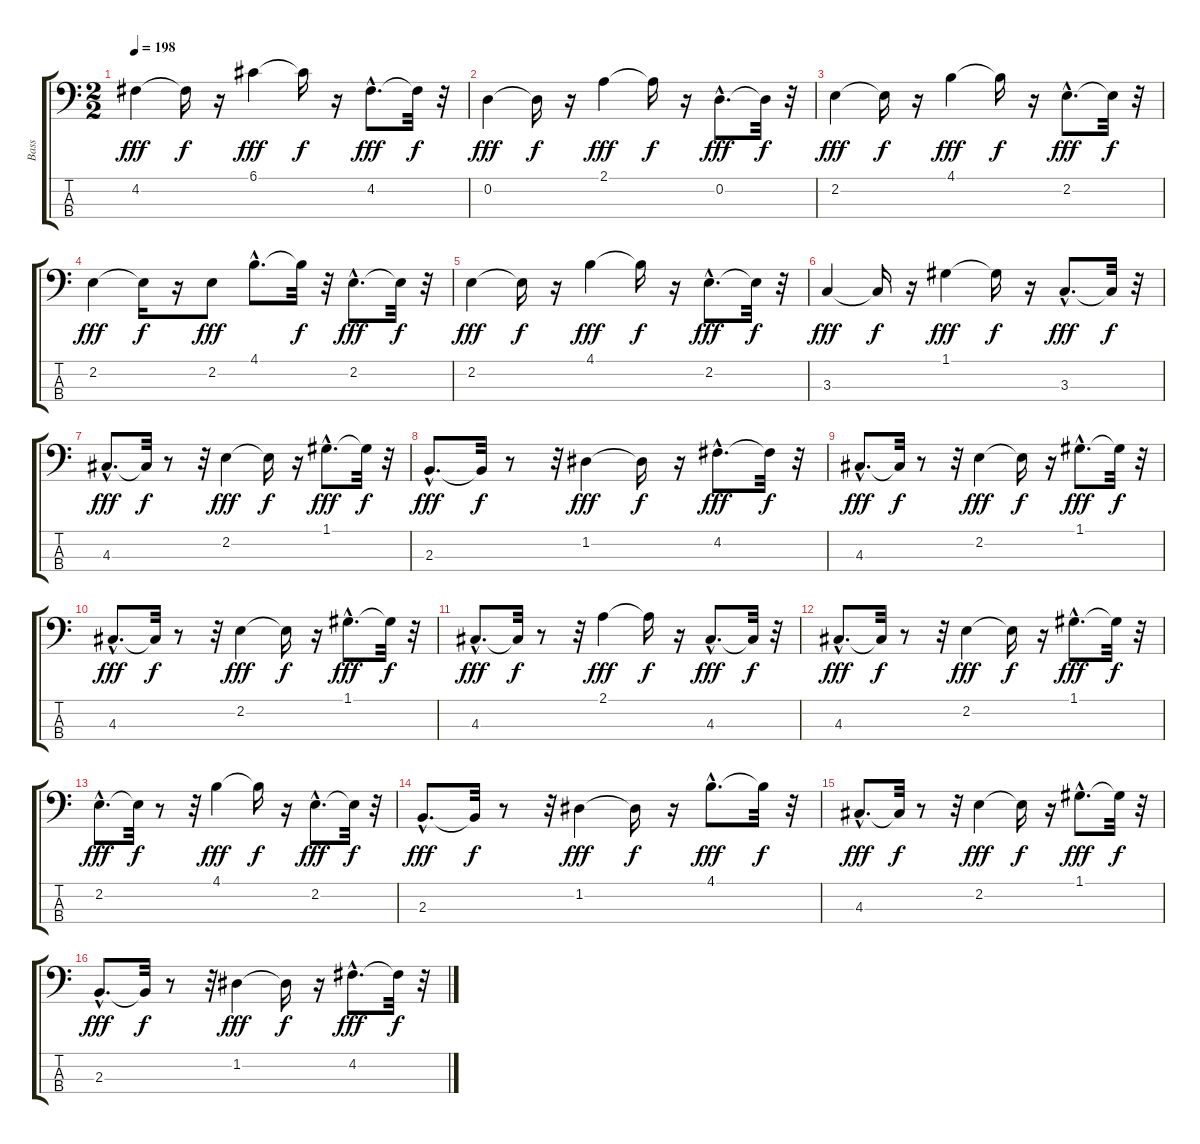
\track ("Bass" "Bass") {instrument fretlessbass}
\staff {score tabs}
\tuning (G2 D2 A1 E1) {hide}
\ts (2 2)
\tempo 198
\clef f4
\ks c
4.2.4{dy fff} 4.2{t}.16{dy f} r.16 6.1.4{dy fff} 6.1{t}.16{dy f} r.16 4.2{hac}.8{d dy fff} 4.2{t}.32{dy f} r.32 |
0.2.4{dy fff} 0.2{t}.16{dy f} r.16 2.1.4{dy fff} 2.1{t}.16{dy f} r.16 0.2{hac}.8{d dy fff} 0.2{t}.32{dy f} r.32 |
2.2.4{dy fff} 2.2{t}.16{dy f} r.16 4.1.4{dy fff} 4.1{t}.16{dy f} r.16 2.2{hac}.8{d dy fff} 2.2{t}.32{dy f} r.32 |
2.2.4{dy fff} 2.2{t}.16{dy f} r.16 2.2.8{dy fff} 4.1{hac}.8{d} 4.1{t}.32{dy f} r.32 2.2{hac}.8{d dy fff} 2.2{t}.32{dy f} r.32 |
2.2.4{dy fff} 2.2{t}.16{dy f} r.16 4.1.4{dy fff} 4.1{t}.16{dy f} r.16 2.2{hac}.8{d dy fff} 2.2{t}.32{dy f} r.32 |
3.3.4{dy fff} 3.3{t}.16{dy f} r.16 1.1.4{dy fff} 1.1{t}.16{dy f} r.16 3.3{hac}.8{d dy fff} 3.3{t}.32{dy f} r.32 |
4.3{hac}.8{d dy fff} 4.3{t}.32{dy f} r.8 r.32 2.2.4{dy fff} 2.2{t}.16{dy f} r.16 1.1{hac}.8{d dy fff} 1.1{t}.32{dy f} r.32 |
2.3{hac}.8{d dy fff} 2.3{t}.32{dy f} r.8 r.32 1.2.4{dy fff} 1.2{t}.16{dy f} r.16 4.2{hac}.8{d dy fff} 4.2{t}.32{dy f} r.32 |
4.3{hac}.8{d dy fff} 4.3{t}.32{dy f} r.8 r.32 2.2.4{dy fff} 2.2{t}.16{dy f} r.16 1.1{hac}.8{d dy fff} 1.1{t}.32{dy f} r.32 |
4.3{hac}.8{d dy fff} 4.3{t}.32{dy f} r.8 r.32 2.2.4{dy fff} 2.2{t}.16{dy f} r.16 1.1{hac}.8{d dy fff} 1.1{t}.32{dy f} r.32 |
4.3{hac}.8{d dy fff} 4.3{t}.32{dy f} r.8 r.32 2.1.4{dy fff} 2.1{t}.16{dy f} r.16 4.3{hac}.8{d dy fff} 4.3{t}.32{dy f} r.32 |
4.3{hac}.8{d dy fff} 4.3{t}.32{dy f} r.8 r.32 2.2.4{dy fff} 2.2{t}.16{dy f} r.16 1.1{hac}.8{d dy fff} 1.1{t}.32{dy f} r.32 |
2.2{hac}.8{d dy fff} 2.2{t}.32{dy f} r.8 r.32 4.1.4{dy fff} 4.1{t}.16{dy f} r.16 2.2{hac}.8{d dy fff} 2.2{t}.32{dy f} r.32 |
2.3{hac}.8{d dy fff} 2.3{t}.32{dy f} r.8 r.32 1.2.4{dy fff} 1.2{t}.16{dy f} r.16 4.1{hac}.8{d dy fff} 4.1{t}.32{dy f} r.32 |
4.3{hac}.8{d dy fff} 4.3{t}.32{dy f} r.8 r.32 2.2.4{dy fff} 2.2{t}.16{dy f} r.16 1.1{hac}.8{d dy fff} 1.1{t}.32{dy f} r.32 |
2.3{hac}.8{d dy fff} 2.3{t}.32{dy f} r.8 r.32 1.2.4{dy fff} 1.2{t}.16{dy f} r.16 4.2{hac}.8{d dy fff} 4.2{t}.32{dy f} r.32
